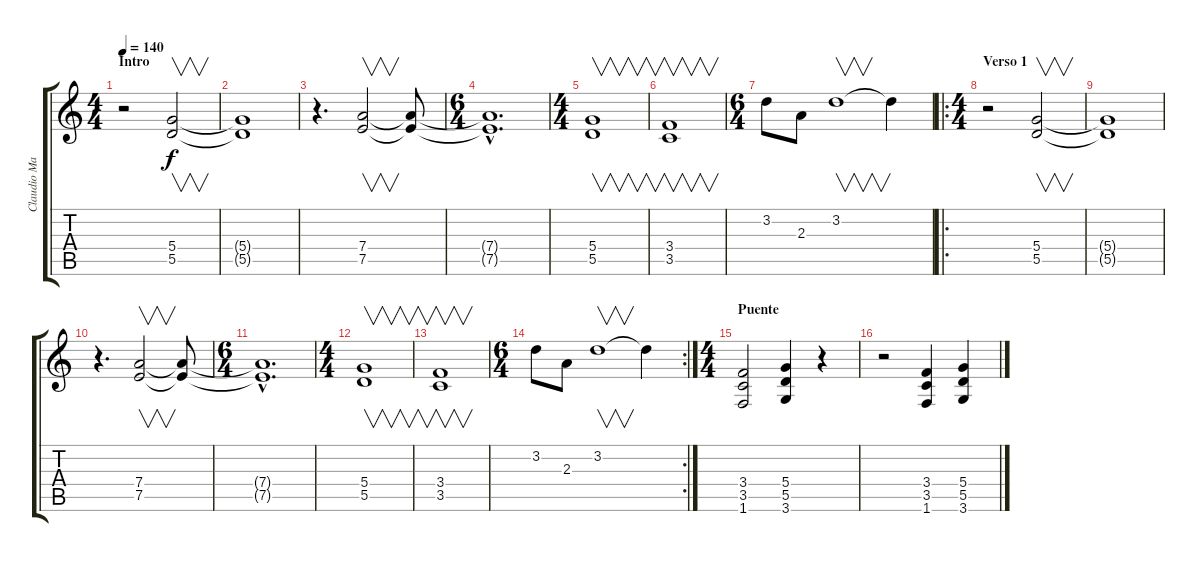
\track ("Claudio Marciello (solo)" "Claudio Ma") {instrument overdrivenguitar}
\staff {score tabs}
\tuning (E4 B3 G3 D3 A2 E2) {hide}
\ts (4 4)
\section ("" "Intro")
\tempo 140
\clef g2
\ks c
r.2{dy f instrument overdrivenguitar} (5.4 5.5).2{v} |
(5.4{t} 5.5{t}).1 |
r.4{d} (7.4 7.5).2{v} (7.4{t} 7.5{t}).8 |
\ts (6 4)
(7.4{hac t} 7.5{hac t}).1{d} |
\ts (4 4)
(5.4 5.5).1{v} |
(3.4 3.5).1{v} |
\ts (6 4)
3.2.8 2.3.8 3.2.1{v} 3.2{t}.4 |
\ro
\ts (4 4)
\section ("" "Verso 1")
r.2 (5.4 5.5).2{v} |
(5.4{t} 5.5{t}).1 |
r.4{d} (7.4 7.5).2{v} (7.4{t} 7.5{t}).8 |
\ts (6 4)
(7.4{hac t} 7.5{hac t}).1{d} |
\ts (4 4)
(5.4 5.5).1{v} |
(3.4 3.5).1{v} |
\rc 2
\ts (6 4)
3.2.8 2.3.8 3.2.1{v} 3.2{t}.4 |
\ts (4 4)
\section ("" "Puente")
(3.4 3.5 1.6).2 (5.4 5.5 3.6).4 r.4 |
r.2 (3.4 3.5 1.6).4 (5.4 5.5 3.6).4
